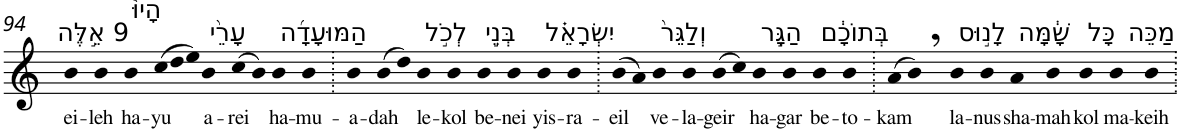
**kern	**text
*part1	*part1
*staff1	*staff1
*I"Piano	*
*I'Pno	*
!!LO:PB:g=z
*clefG2	*
*k[]	*
=94	=94
!LO:TX:a:t=9 אֵ֣לֶּה	!
!	!LO:LY:b
4b	ei-
!	!LO:LY:b
4b	-leh
!LO:TX:a:t=הָיוּ֩	!
!	!LO:LY:b
4b	ha-
*Xtuplet	*
!	!LO:LY:b
(>12cc	-yu
12dd	.
12ee)	.
!LO:TX:a:t=עָרֵ֨י	!
!	!LO:LY:b
4b	a-
!	!LO:LY:b
(>8cc	-rei
8b)	.
!LO:TX:a:t=הַמּוּעָדָ֜ה	!
!	!LO:LY:b
4b	ha-
!	!LO:LY:b
4b	-mu-
=95.	=95.
!	!LO:LY:b
4b	-a-
!	!LO:LY:b
(>8b	-dah
8dd)	.
!LO:TX:a:t=לְכֹ֣ל	!
!	!LO:LY:b
4b	le-
!	!LO:LY:b
4b	-kol
!LO:TX:a:t=בְּנֵ֣י	!
!	!LO:LY:b
4b	be-
!	!LO:LY:b
4b	-nei
!LO:TX:a:t=יִשְׂרָאֵ֗ל	!
!	!LO:LY:b
4b	yis-
!	!LO:LY:b
4b	-ra-
=96.	=96.
!	!LO:LY:b
(>8b	-eil
8a)	.
!LO:TX:a:t=וְלַגֵּר֙	!
!	!LO:LY:b
4b	ve-
!	!LO:LY:b
4b	-la-
!	!LO:LY:b
(>8b	-geir
8cc)	.
!LO:TX:a:t=הַגָּ֣ר	!
!	!LO:LY:b
4b	ha-
!	!LO:LY:b
4b	-gar
!LO:TX:a:t=בְּתוֹכָ֔ם	!
!	!LO:LY:b
4b	be-
!	!LO:LY:b
4b	-to-
=97.	=97.
!	!LO:LY:b
(>8a	-kam
8b,)	.
!LO:TX:a:t=לָנ֣וּס	!
!	!LO:LY:b
4b	la-
!	!LO:LY:b
4b	-nus
!LO:TX:a:t=שָׁ֔מָּה	!
!	!LO:LY:b
4a	sha-
!	!LO:LY:b
4b	-mah
!LO:TX:a:t=כָּל	!
!	!LO:LY:b
4b	kol
!LO:TX:a:t=מַכֵּה	!
!	!LO:LY:b
4b	ma-
!	!LO:LY:b
4b	-keih
=.	=.
*-	*-
